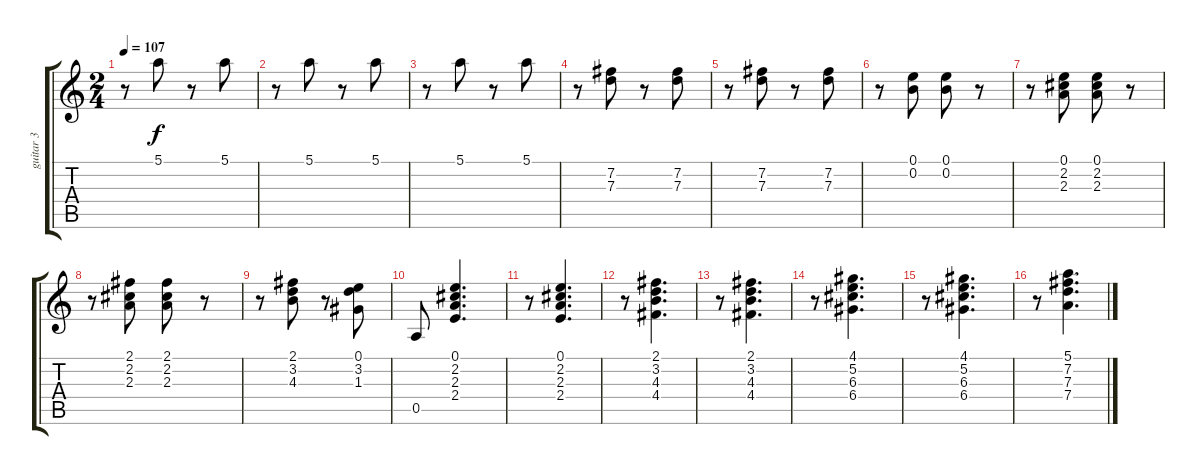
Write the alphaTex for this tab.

\track ("guitar 3" "guitar 3") {instrument acousticguitarnylon}
\staff {score tabs}
\tuning (E4 B3 G3 D3 A2 E2) {hide}
\ts (2 4)
\tempo 107
\clef g2
\ks c
r.8{dy f} 5.1.8 r.8 5.1.8 |
r.8 5.1.8 r.8 5.1.8 |
r.8 5.1.8 r.8 5.1.8 |
r.8 (7.2 7.3).8 r.8 (7.2 7.3).8 |
r.8 (7.2 7.3).8 r.8 (7.2 7.3).8 |
r.8 (0.1 0.2).8 (0.1 0.2).8 r.8 |
r.8 (0.1 2.2 2.3).8 (0.1 2.2 2.3).8 r.8 |
r.8 (2.1 2.2 2.3).8 (2.1 2.2 2.3).8 r.8 |
r.8 (2.1 3.2 4.3).8 r.8 (0.1 3.2 1.3).8 |
0.5.8 (0.1 2.2 2.3 2.4).4{d} |
r.8 (0.1 2.2 2.3 2.4).4{d} |
r.8 (2.1 3.2 4.3 4.4).4{d} |
r.8 (2.1 3.2 4.3 4.4).4{d} |
r.8 (4.1 5.2 6.3 6.4).4{d} |
r.8 (4.1 5.2 6.3 6.4).4{d} |
r.8 (5.1 7.2 7.3 7.4).4{d}
